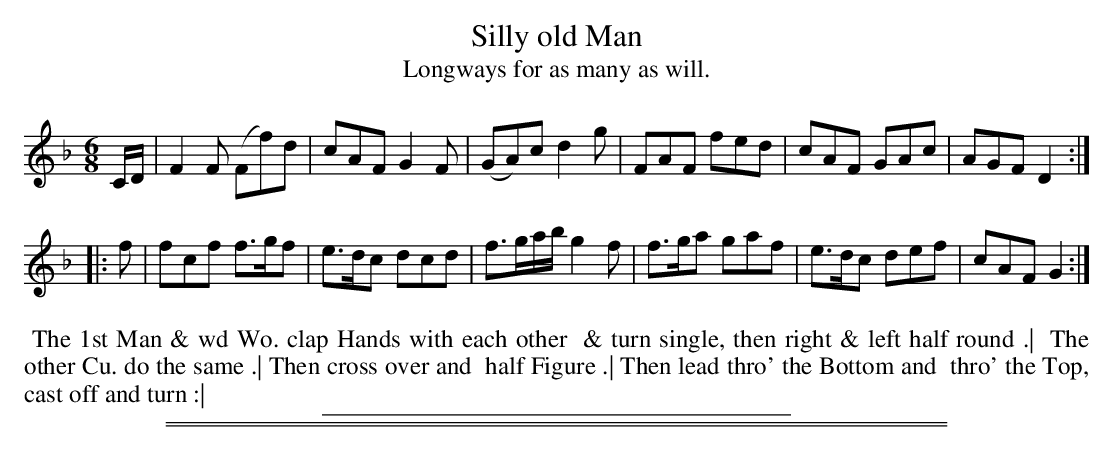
X:1
T: Silly old Man
T: Longways for as many as will.
M: 6/8
L: 1/8
K: F
C/D/ |\
F2F (Ff)d | cAF G2F | (GA)c d2g |\
FAF fed | cAF GAc | AGF D2 :|
|: f |\
fcf f>gf | e>dc dcd | f>ga/b/ g2f |\
f>ga gaf | e>dc def | cAF G2 :|
